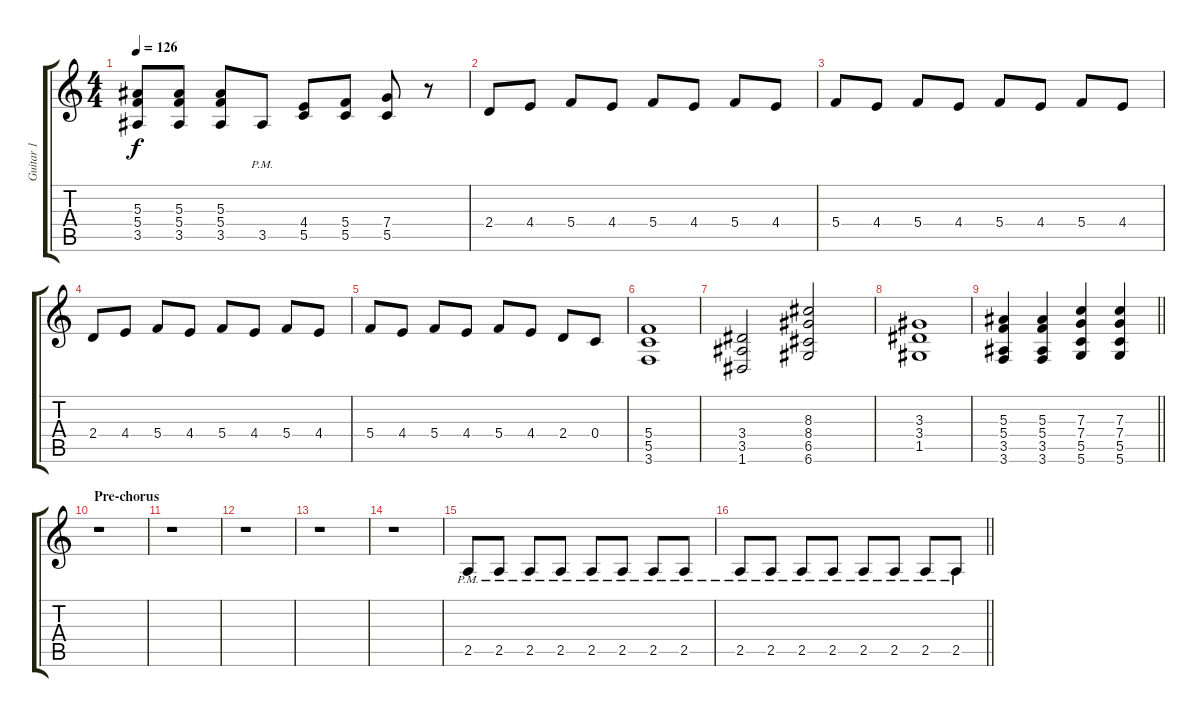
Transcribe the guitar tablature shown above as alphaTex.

\track ("Guitar 1" "Guitar 1") {instrument distortionguitar}
\staff {score tabs}
\tuning (D4 A3 F3 C3 G2 D2) {hide}
\ts (4 4)
\tempo 126
\clef g2
\ks c
(5.3 5.4 3.5).8{dy f} (5.3 5.4 3.5).8 (5.3 5.4 3.5).8 3.5{pm}.8 (4.4 5.5).8 (5.4 5.5).8 (7.4 5.5).8 r.8 |
2.4.8 4.4.8 5.4.8 4.4.8 5.4.8 4.4.8 5.4.8 4.4.8 |
5.4.8 4.4.8 5.4.8 4.4.8 5.4.8 4.4.8 5.4.8 4.4.8 |
2.4.8 4.4.8 5.4.8 4.4.8 5.4.8 4.4.8 5.4.8 4.4.8 |
5.4.8 4.4.8 5.4.8 4.4.8 5.4.8 4.4.8 2.4.8 0.4.8 |
(5.4 5.5 3.6).1 |
(3.4 3.5 1.6).2 (8.3 8.4 6.5 6.6).2 |
(3.3 3.4 1.5).1 |
\barLineRight lightlight
(5.3 5.4 3.5 3.6).4 (5.3 5.4 3.5 3.6).4 (7.3 7.4 5.5 5.6).4 (7.3 7.4 5.5 5.6).4 |
\section ("" "Pre-chorus")
r.1 |
r.1 |
r.1 |
r.1 |
r.1 |
2.5{pm}.8 2.5{pm}.8 2.5{pm}.8 2.5{pm}.8 2.5{pm}.8 2.5{pm}.8 2.5{pm}.8 2.5{pm}.8 |
\barLineRight lightlight
2.5{pm}.8 2.5{pm}.8 2.5{pm}.8 2.5{pm}.8 2.5{pm}.8 2.5{pm}.8 2.5{pm}.8 2.5{pm}.8
